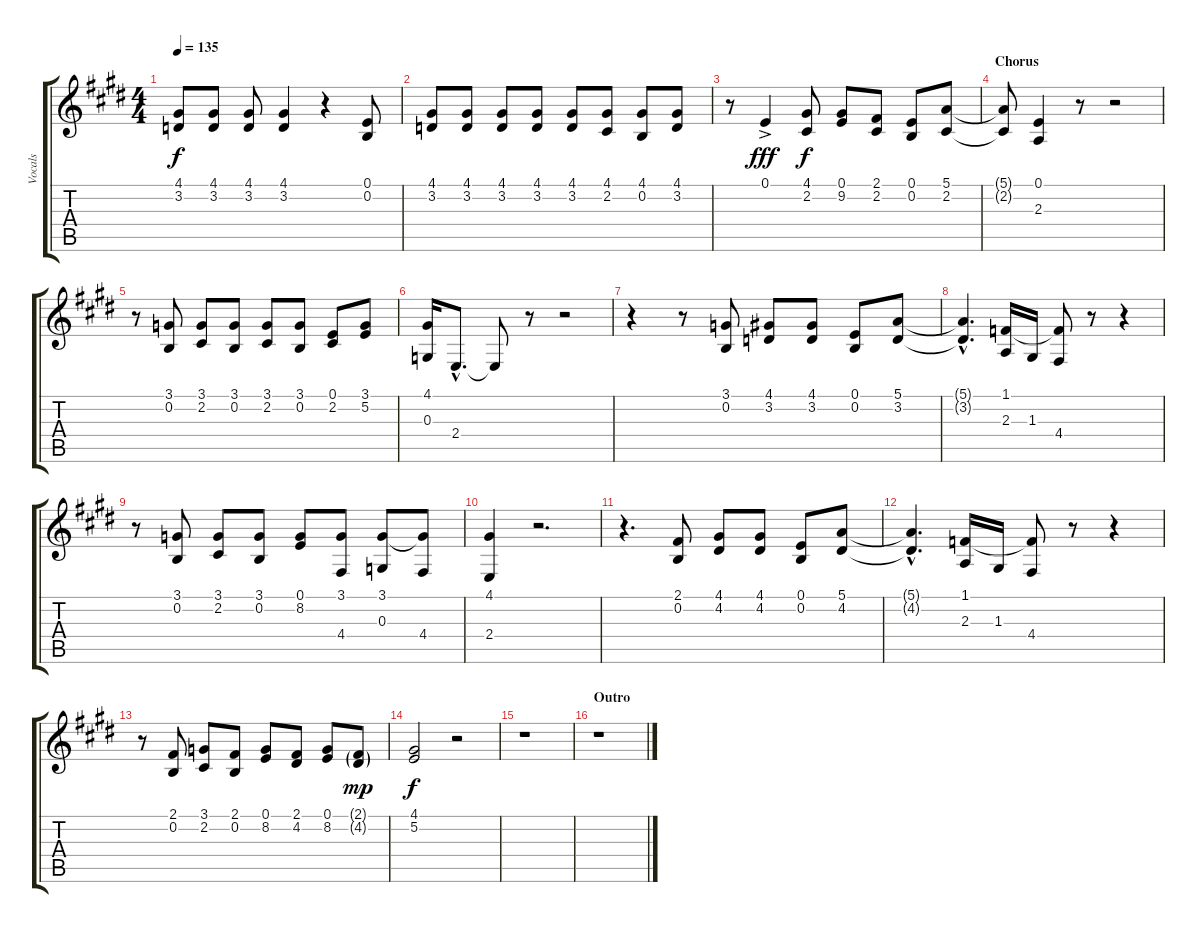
\track ("Vocals" "Vocals") {instrument electricpiano1}
\staff {score tabs}
\tuning (E4 B3 G3 D3 A2 E2) {hide}
\ts (4 4)
\tempo 135
\clef g2
\ks e
(4.1 3.2).8{dy f} (4.1 3.2).8 (4.1 3.2).8 (4.1 3.2).4 r.4 (0.1 0.2).8 |
(4.1 3.2).8 (4.1 3.2).8 (4.1 3.2).8 (4.1 3.2).8 (4.1 3.2).8 (4.1 2.2).8 (4.1 0.2).8 (4.1 3.2).8 |
r.8 0.1{ac}.4{dy fff} (4.1 2.2).8{dy f} (0.1 9.2).8 (2.1 2.2).8 (0.1 0.2).8 (5.1 2.2).8 |
\section ("" "Chorus")
(5.1{t} 2.2{t}).8 (0.1 2.3).4 r.8 r.2 |
r.8 (3.1 0.2).8 (3.1 2.2).8 (3.1 0.2).8 (3.1 2.2).8 (3.1 0.2).8 (0.1 2.2).8 (3.1 5.2).8 |
(4.1 0.3).16 2.4{hac}.8{d} 2.4{t}.8 r.8 r.2 |
r.4 r.8 (3.1 0.2).8 (4.1 3.2).8 (4.1 3.2).8 (0.1 0.2).8 (5.1 3.2).8 |
(5.1{hac t} 3.2{hac t}).4{d} (1.1 2.3).16 1.3.16 (1.1{t} 4.4).8 r.8 r.4 |
r.8 (3.1 0.2).8 (3.1 2.2).8 (3.1 0.2).8 (0.1 8.2).8 (3.1 4.4).8 (3.1 0.3).8 (3.1{t} 4.4).8 |
(4.1 2.4).4 r.2{d} |
r.4{d} (2.1 0.2).8 (4.1 4.2).8 (4.1 4.2).8 (0.1 0.2).8 (5.1 4.2).8 |
(5.1{hac t} 4.2{hac t}).4{d} (1.1 2.3).16 1.3.16 (1.1{t} 4.4).8 r.8 r.4 |
r.8 (2.1 0.2).8 (3.1 2.2).8 (2.1 0.2).8 (0.1 8.2).8 (2.1 4.2).8 (0.1 8.2).8 (2.1{g} 4.2{g}).8{dy mp} |
(4.1 5.2).2{dy f} r.2 |
r.1 |
\section ("" "Outro")
r.1
